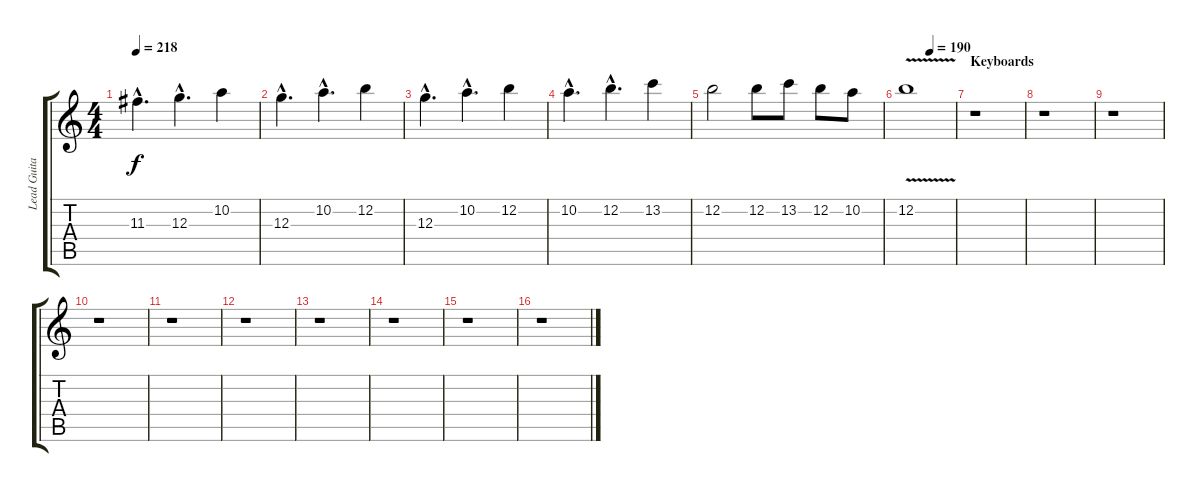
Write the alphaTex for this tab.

\track ("Lead Guitar 2" "Lead Guita") {instrument distortionguitar}
\staff {score tabs}
\tuning (E4 B3 G3 D3 A2 E2) {hide}
\ts (4 4)
\tempo 218
\clef g2
\ks c
11.3{hac}.4{d dy f} 12.3{hac}.4{d} 10.2.4 |
12.3{hac}.4{d} 10.2{hac}.4{d} 12.2.4 |
12.3{hac}.4{d} 10.2{hac}.4{d} 12.2.4 |
10.2{hac}.4{d} 12.2{hac}.4{d} 13.2.4 |
12.2.2 12.2.8 13.2.8 12.2.8 10.2.8 |
\tempo (190 0.5)
12.2{v}.1 |
\section ("" "Keyboards")
r.1 |
r.1 |
r.1 |
r.1 |
r.1 |
r.1 |
r.1 |
r.1 |
r.1 |
r.1
